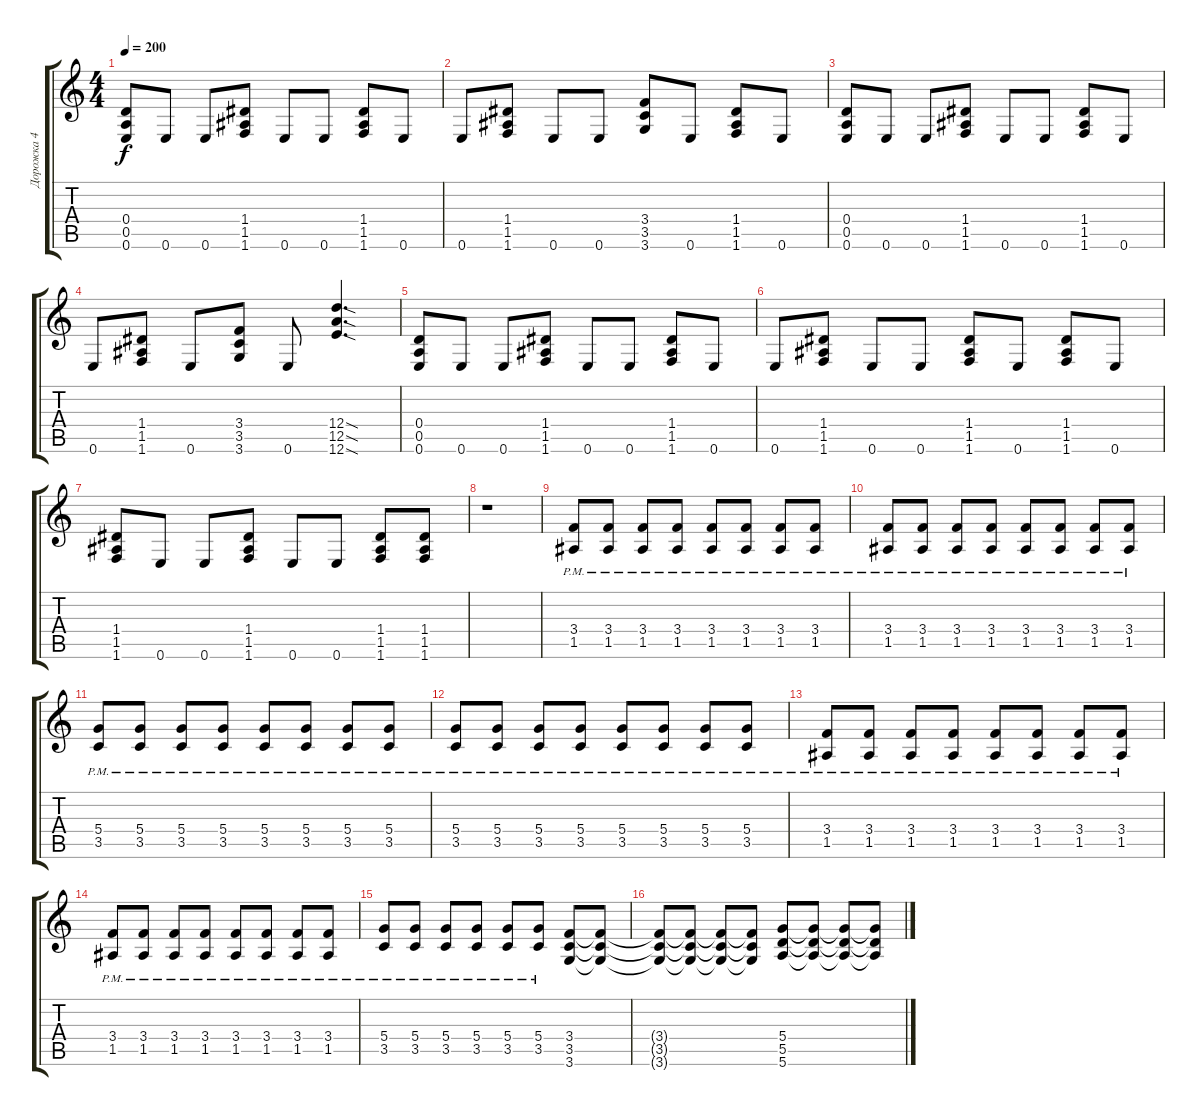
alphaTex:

\track ("Дорожка 4" "Дорожка 4") {instrument distortionguitar}
\staff {score tabs}
\tuning (E4 B3 G3 D3 A2 E2) {hide}
\ts (4 4)
\tempo 200
\clef g2
\ks c
(0.4 0.5 0.6).8{dy f} 0.6.8 0.6.8 (1.4 1.5 1.6).8 0.6.8 0.6.8 (1.4 1.5 1.6).8 0.6.8 |
0.6.8 (1.4 1.5 1.6).8 0.6.8 0.6.8 (3.4 3.5 3.6).8 0.6.8 (1.4 1.5 1.6).8 0.6.8 |
(0.4 0.5 0.6).8 0.6.8 0.6.8 (1.4 1.5 1.6).8 0.6.8 0.6.8 (1.4 1.5 1.6).8 0.6.8 |
0.6.8 (1.4 1.5 1.6).8 0.6.8 (3.4 3.5 3.6).8 0.6.8 (12.4{sod} 12.5{sod} 12.6{sod}).4{d} |
(0.4 0.5 0.6).8 0.6.8 0.6.8 (1.4 1.5 1.6).8 0.6.8 0.6.8 (1.4 1.5 1.6).8 0.6.8 |
0.6.8 (1.4 1.5 1.6).8 0.6.8 0.6.8 (1.4 1.5 1.6).8 0.6.8 (1.4 1.5 1.6).8 0.6.8 |
(1.4 1.5 1.6).8 0.6.8 0.6.8 (1.4 1.5 1.6).8 0.6.8 0.6.8 (1.4 1.5 1.6).8 (1.4 1.5 1.6).8 |
r.1 |
(3.4{pm} 1.5{pm}).8 (3.4{pm} 1.5{pm}).8 (3.4{pm} 1.5{pm}).8 (3.4{pm} 1.5{pm}).8 (3.4{pm} 1.5{pm}).8 (3.4{pm} 1.5{pm}).8 (3.4{pm} 1.5{pm}).8 (3.4{pm} 1.5{pm}).8 |
(3.4{pm} 1.5{pm}).8 (3.4{pm} 1.5{pm}).8 (3.4{pm} 1.5{pm}).8 (3.4{pm} 1.5{pm}).8 (3.4{pm} 1.5{pm}).8 (3.4{pm} 1.5{pm}).8 (3.4{pm} 1.5{pm}).8 (3.4{pm} 1.5{pm}).8 |
(5.4{pm} 3.5{pm}).8 (5.4{pm} 3.5{pm}).8 (5.4{pm} 3.5{pm}).8 (5.4{pm} 3.5{pm}).8 (5.4{pm} 3.5{pm}).8 (5.4{pm} 3.5{pm}).8 (5.4{pm} 3.5{pm}).8 (5.4{pm} 3.5{pm}).8 |
(5.4{pm} 3.5{pm}).8 (5.4{pm} 3.5{pm}).8 (5.4{pm} 3.5{pm}).8 (5.4{pm} 3.5{pm}).8 (5.4{pm} 3.5{pm}).8 (5.4{pm} 3.5{pm}).8 (5.4{pm} 3.5{pm}).8 (5.4{pm} 3.5{pm}).8 |
(3.4{pm} 1.5{pm}).8 (3.4{pm} 1.5{pm}).8 (3.4{pm} 1.5{pm}).8 (3.4{pm} 1.5{pm}).8 (3.4{pm} 1.5{pm}).8 (3.4{pm} 1.5{pm}).8 (3.4{pm} 1.5{pm}).8 (3.4{pm} 1.5{pm}).8 |
(3.4{pm} 1.5{pm}).8 (3.4{pm} 1.5{pm}).8 (3.4{pm} 1.5{pm}).8 (3.4{pm} 1.5{pm}).8 (3.4{pm} 1.5{pm}).8 (3.4{pm} 1.5{pm}).8 (3.4{pm} 1.5{pm}).8 (3.4{pm} 1.5{pm}).8 |
(5.4{pm} 3.5{pm}).8 (5.4{pm} 3.5{pm}).8 (5.4{pm} 3.5{pm}).8 (5.4{pm} 3.5{pm}).8 (5.4{pm} 3.5{pm}).8 (5.4{pm} 3.5{pm}).8 (3.4 3.5 3.6).8 (3.4{t} 3.5{t} 3.6{t}).8 |
(3.4{t} 3.5{t} 3.6{t}).8 (3.4{t} 3.5{t} 3.6{t}).8 (3.4{t} 3.5{t} 3.6{t}).8 (3.4{t} 3.5{t} 3.6{t}).8 (5.4 5.5 5.6).8 (5.4{t} 5.5{t} 5.6{t}).8 (5.4{t} 5.5{t} 5.6{t}).8 (5.4{t} 5.5{t} 5.6{t}).8
